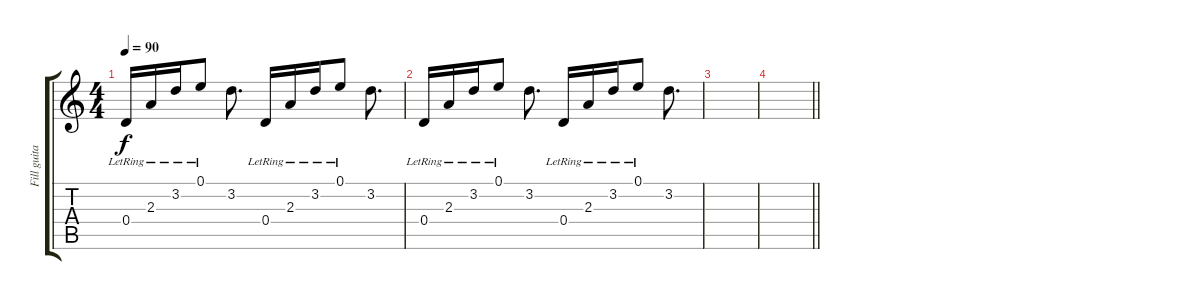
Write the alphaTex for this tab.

\track ("Fill guitar" "Fill guita") {instrument electricguitarclean}
\staff {score tabs}
\tuning (E4 B3 G3 D3 A2 E2) {hide}
\ts (4 4)
\tempo 90
\clef g2
\ks c
0.4{lr}.16{dy f} 2.3{lr}.16 3.2{lr}.16 0.1{lr}.8 3.2.8{d} 0.4{lr}.16 2.3{lr}.16 3.2{lr}.16 0.1{lr}.8 3.2.8{d} |
0.4{lr}.16 2.3{lr}.16 3.2{lr}.16 0.1{lr}.8 3.2.8{d} 0.4{lr}.16 2.3{lr}.16 3.2{lr}.16 0.1{lr}.8 3.2.8{d} |
|
\barLineRight lightlight
